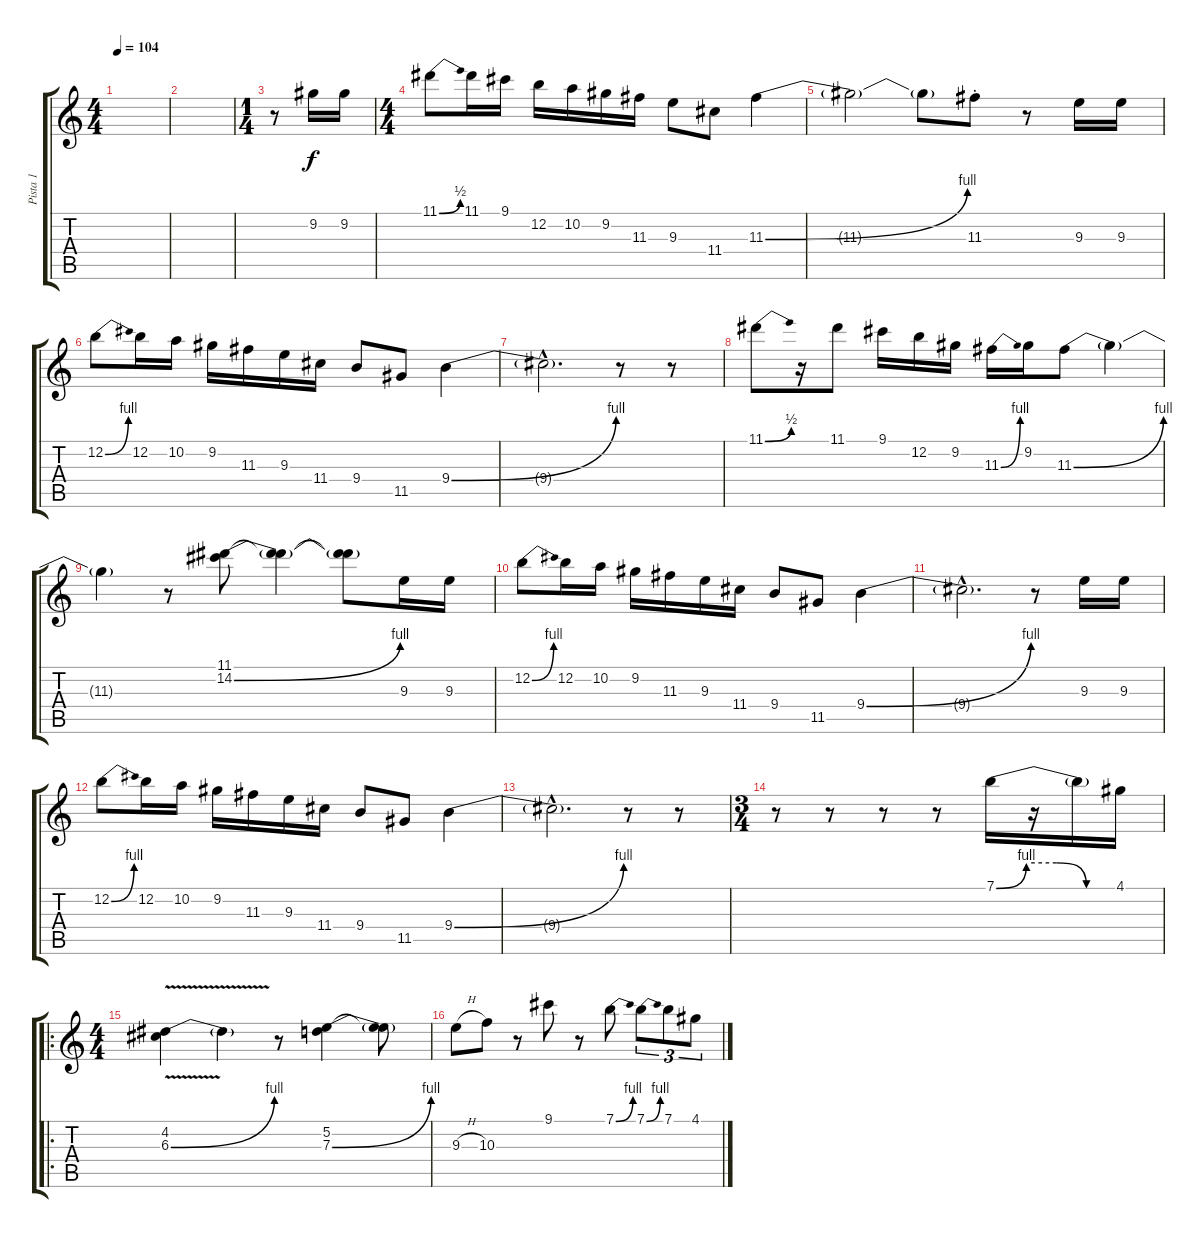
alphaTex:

\track ("Pista 1" "Pista 1") {instrument overdrivenguitar}
\staff {score tabs}
\tuning (E4 B3 G3 D3 A2 E2) {hide}
\ts (4 4)
\tempo 104
\clef g2
\ks c
|
|
\ts (1 4)
r.8 9.2.16 9.2.16 |
\ts (4 4)
11.1{be (bend 0 0 60 2)}.8 11.1.16 9.1.16 12.2.16 10.2.16 9.2.16 11.3.16 9.3.8 11.4.8 11.3{be (bend 0 0 60 4)}.4 |
11.3{t}.2 11.3{t}.8 11.3{st}.8 r.8 9.3.16 9.3.16 |
12.2{be (bend 0 0 60 4)}.8 12.2.16 10.2.16 9.2.16 11.3.16 9.3.16 11.4.16 9.4.8 11.5.8 9.4{be (bend 0 0 60 4)}.4 |
9.4{hac t}.2{d} r.8 r.8 |
11.1{be (bend 0 0 60 2)}.8 r.16 11.1.8 9.1.16 12.2.16 9.2.16 11.3{be (bend 0 0 60 4)}.16 9.2.16 11.3{be (bend 0 0 60 4)}.8 11.3{t}.4 |
11.3{t}.4 r.8 (11.1 14.2{be (bend 0 0 60 4)}).8 (11.1{t} 14.2{t}).4 (11.1{t} 14.2{t}).8 9.3.16 9.3.16 |
12.2{be (bend 0 0 60 4)}.8 12.2.16 10.2.16 9.2.16 11.3.16 9.3.16 11.4.16 9.4.8 11.5.8 9.4{be (bend 0 0 60 4)}.4 |
9.4{hac t}.2{d} r.8 9.3.16 9.3.16 |
12.2{be (bend 0 0 60 4)}.8 12.2.16 10.2.16 9.2.16 11.3.16 9.3.16 11.4.16 9.4.8 11.5.8 9.4{be (bend 0 0 60 4)}.4 |
9.4{hac t}.2{d} r.8 r.8 |
\ts (3 4)
r.8 r.8 r.8 r.8 7.1{be (custom 0 0 15 4 30 4 45 0 60 0)}.16 r.16 7.1{t}.16 4.1.16 |
\ro
\ts (4 4)
(4.2 6.3{be (bend 0 0 60 4) v}).4 6.3{t}.4 r.8 (5.2 7.3{be (bend 0 0 60 4)}).4 (5.2{t} 7.3{t}).8 |
9.3{h}.8 10.3.8 r.8 9.1.8 r.8 7.1{be (bend 0 0 60 4)}.8 7.1{be (bend 0 0 60 4)}.8{tu (3 2)} 7.1.8{tu (3 2)} 4.1.8{tu (3 2)}
